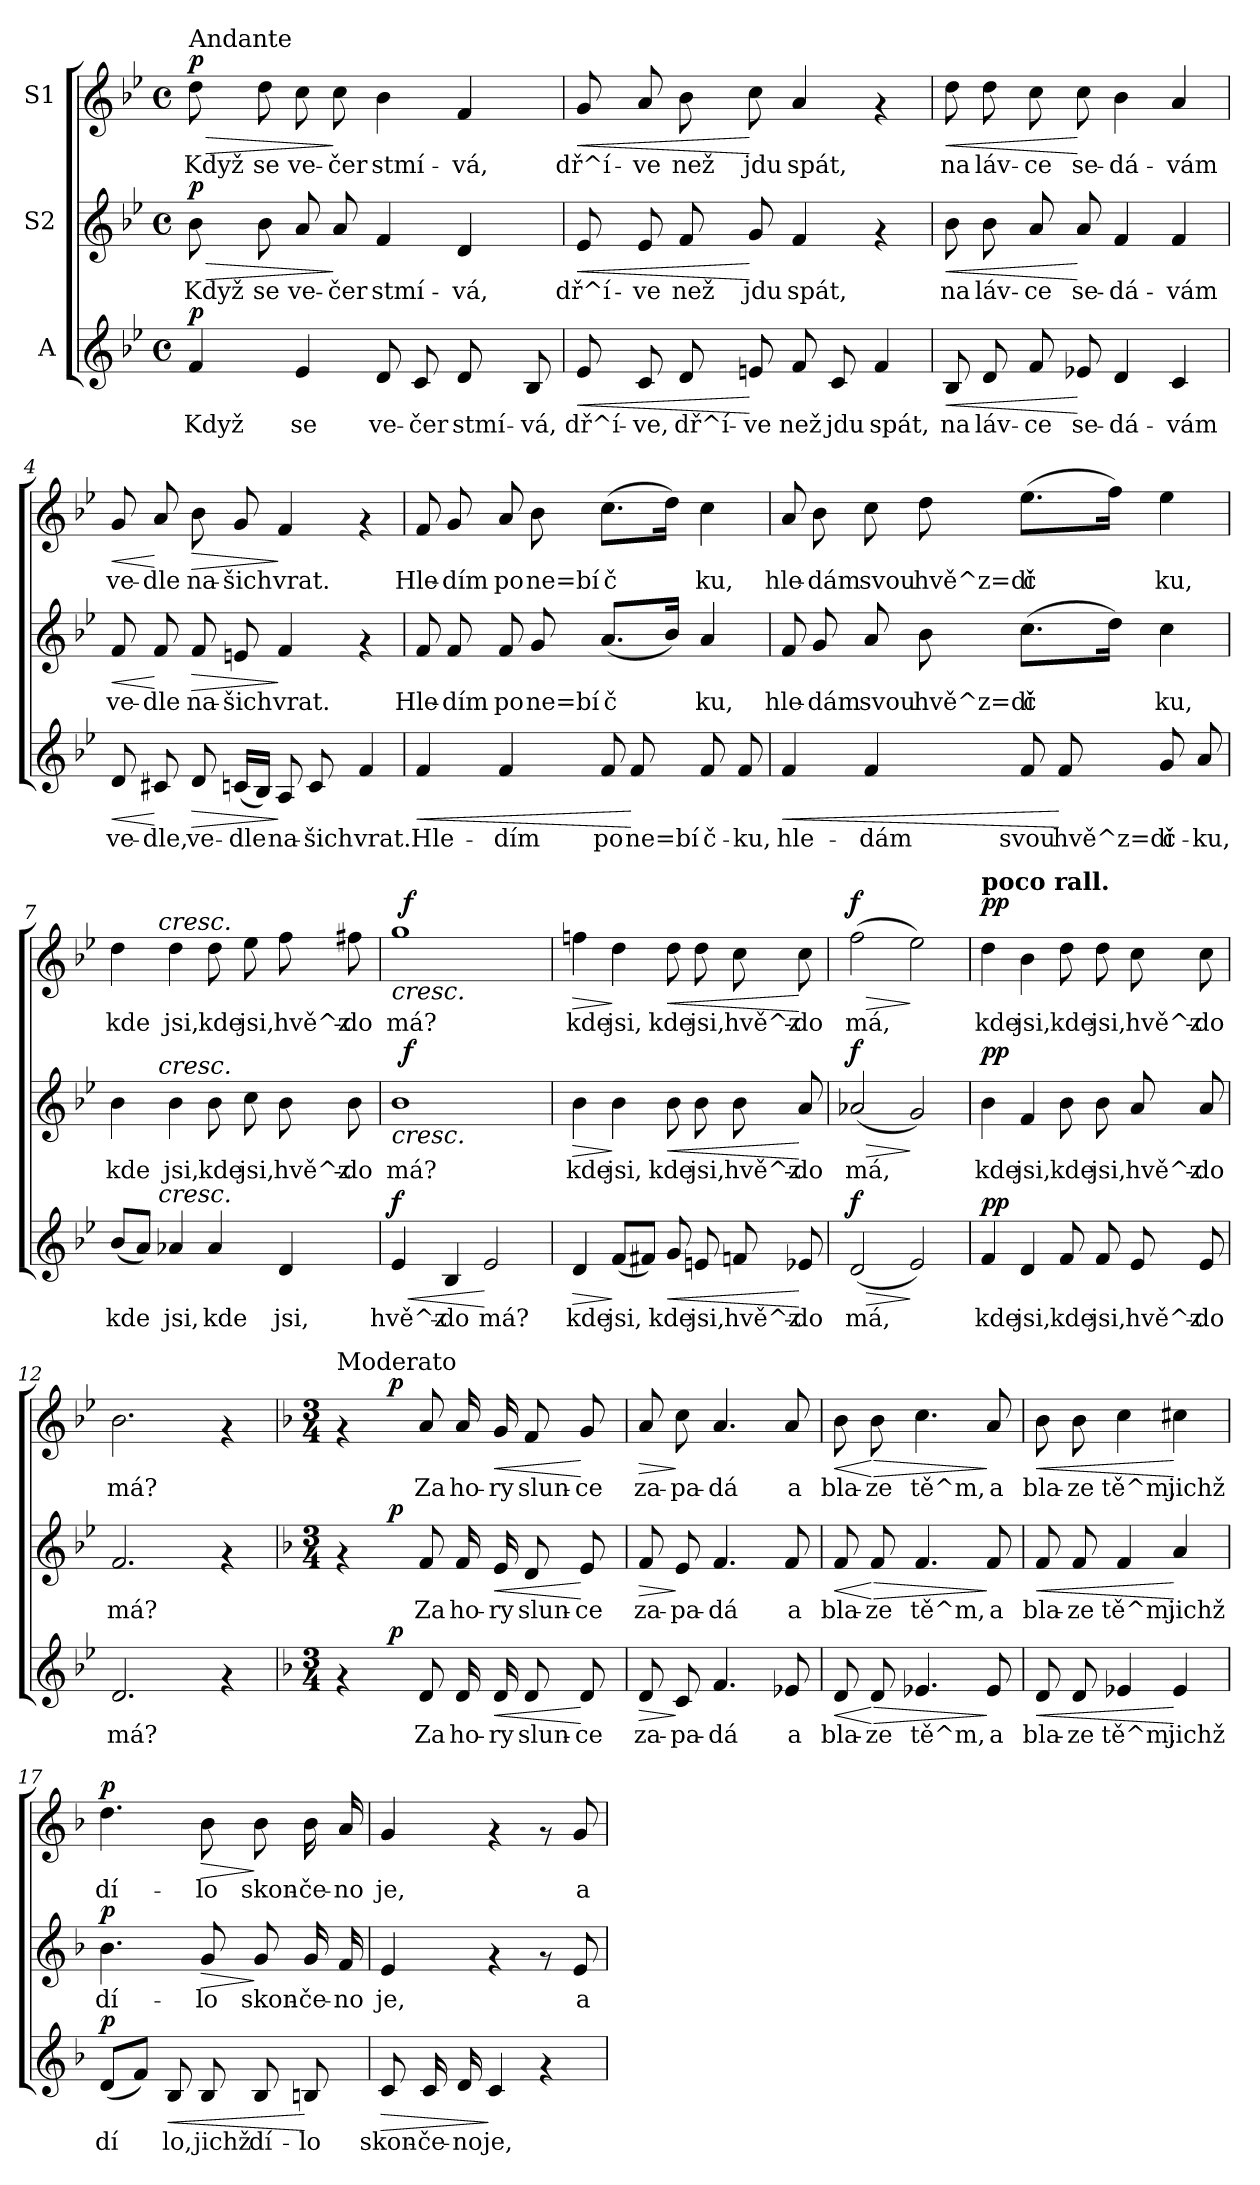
**kern	**text	**dynam	**kern	**text	**dynam	**kern	**text	**dynam
*part3	*part3	*part3	*part2	*part2	*part2	*part1	*part1	*part1
*staff3	*staff3	*staff3	*staff2	*staff2	*staff2	*staff1	*staff1	*staff1
*I"A	*	*	*I"S2	*	*	*I"S1	*	*
!!LO:PB:g=z
*stria5	*	*	*stria5	*	*	*stria5	*	*
*clefG2	*	*	*clefG2	*	*	*clefG2	*	*
*k[b-e-]	*	*	*k[b-e-]	*	*	*k[b-e-]	*	*
*B-:	*	*	*B-:	*	*	*B-:	*	*
*M4/4	*	*	*M4/4	*	*	*M4/4	*	*
*met(c)	*	*	*met(c)	*	*	*met(c)	*	*
=1	=1	=1	=1	=1	=1	=1	=1	=1
!	!	!	!	!	!	!LO:TX:a:t=Andante	!	!
!	!LO:LY:b:cj	!LO:DY:a	!	!LO:LY:b:cj	!LO:HP:b	!	!LO:LY:b:cj	!LO:HP:b
!	!	!	!	!	!LO:DY:n=1:a	!	!	!LO:DY:n=1:a
4f/	Když	p	8b-\	Když	> p	8dd\	Když	> p
!	!	!	!	!LO:LY:b:cj	!	!	!LO:LY:b:cj	!
.	.	.	8b-\	se	.	8dd\	se	.
!	!LO:LY:b:cj	!	!	!LO:LY:b:cj	!	!	!LO:LY:b:cj	!
4e-/	se	.	8a/	ve-	.	8cc\	ve-	.
!	!	!	!	!LO:LY:b:cj	!	!	!LO:LY:b:cj	!
.	.	.	8a/	-čer	]	8cc\	-čer	]
!	!LO:LY:b:cj	!	!	!LO:LY:b:cj	!	!	!LO:LY:b:cj	!
8d/	ve-	.	4f/	stmí-	.	4b-\	stmí-	.
!	!LO:LY:b:cj	!	!	!	!	!	!	!
8c/	-čer	.	.	.	.	.	.	.
!	!LO:LY:b:cj	!	!	!LO:LY:b:cj	!	!	!LO:LY:b:cj	!
8d/	stmí-	.	4d/	-vá,	.	4f/	-vá,	.
!	!LO:LY:b:cj	!	!	!	!	!	!	!
8B-/	-vá,	.	.	.	.	.	.	.
=2	=2	=2	=2	=2	=2	=2	=2	=2
!	!LO:LY:b:cj	!LO:HP:b	!	!LO:LY:b:cj	!LO:HP:b	!	!LO:LY:b:cj	!LO:HP:b
8e-/	dř^í-	<	8e-/	dř^í-	<	8g/	dř^í-	<
!	!LO:LY:b:cj	!	!	!LO:LY:b:cj	!	!	!LO:LY:b:cj	!
8c/	-ve,	.	8e-/	-ve	.	8a/	-ve	.
!	!LO:LY:b:cj	!	!	!LO:LY:b:cj	!	!	!LO:LY:b:cj	!
8d/	dř^í-	.	8f/	než	.	8b-\	než	.
!	!LO:LY:b:cj	!	!	!LO:LY:b:cj	!	!	!LO:LY:b:cj	!
8en/	-ve	[	8g/	jdu	[	8cc\	jdu	[
!	!LO:LY:b:cj	!	!	!LO:LY:b:cj	!	!	!LO:LY:b:cj	!
8f/	než	.	4f/	spát,	.	4a/	spát,	.
!	!LO:LY:b:cj	!	!	!	!	!	!	!
8c/	jdu	.	.	.	.	.	.	.
!	!LO:LY:b:cj	!	!	!	!	!	!	!
4f/	spát,	.	4rf	.	.	4rf	.	.
=3	=3	=3	=3	=3	=3	=3	=3	=3
!	!LO:LY:b:cj	!LO:HP:b	!	!LO:LY:b:cj	!LO:HP:b	!	!LO:LY:b:cj	!LO:HP:b
8B-/	na	<	8b-\	na	<	8dd\	na	<
!	!LO:LY:b:cj	!	!	!LO:LY:b:cj	!	!	!LO:LY:b:cj	!
8d/	láv-	.	8b-\	láv-	.	8dd\	láv-	.
!	!LO:LY:b:cj	!	!	!LO:LY:b:cj	!	!	!LO:LY:b:cj	!
8f/	-ce	.	8a/	-ce	.	8cc\	-ce	.
!	!LO:LY:b:cj	!	!	!LO:LY:b:cj	!	!	!LO:LY:b:cj	!
8e-X/	se-	[	8a/	se-	[	8cc\	se-	[
!	!LO:LY:b:cj	!	!	!LO:LY:b:cj	!	!	!LO:LY:b:cj	!
4d/	-dá-	.	4f/	-dá-	.	4b-\	-dá-	.
!	!LO:LY:b:cj	!	!	!LO:LY:b:cj	!	!	!LO:LY:b:cj	!
4c/	-vám	.	4f/	-vám	.	4a/	-vám	.
!!LO:LB:g=z
=4	=4	=4	=4	=4	=4	=4	=4	=4
!	!LO:LY:b:cj	!LO:HP:b	!	!LO:LY:b:cj	!LO:HP:b	!	!LO:LY:b:cj	!LO:HP:b
8d/	ve-	<	8f/	ve-	<	8g/	ve-	<
!	!LO:LY:b:cj	!	!	!LO:LY:b:cj	!	!	!LO:LY:b:cj	!
8c#X/	-dle,	[	8f/	-dle	[	8a/	-dle	[
!	!LO:LY:b:cj	!LO:HP:b	!	!LO:LY:b:cj	!LO:HP:b	!	!LO:LY:b:cj	!LO:HP:b
8d/	ve-	>	8f/	na-	>	8b-\	na-	>
!	!LO:LY:b:cj	!	!	!LO:LY:b:cj	!	!	!LO:LY:b:cj	!
(<16cn/L	-dle	.	8en/	-šich	.	8g/	-šich	.
!	!LO:LY:b:cj	!	!	!	!	!	!	!
16B-/J)	.	.	.	.	.	.	.	.
!	!LO:LY:b:cj	!	!	!LO:LY:b:cj	!	!	!LO:LY:b:cj	!
8A/	na-	]	4f/	vrat.	]	4f/	vrat.	]
!	!LO:LY:b:cj	!	!	!	!	!	!	!
8c/	-šich	.	.	.	.	.	.	.
!	!LO:LY:b:cj	!	!	!	!	!	!	!
4f/	vrat.	.	4rf	.	.	4rf	.	.
=5	=5	=5	=5	=5	=5	=5	=5	=5
!	!LO:LY:b:cj	!LO:HP:b	!	!LO:LY:b:cj	!	!	!LO:LY:b:cj	!
4f/	Hle-	<	8f/	Hle-	.	8f/	Hle-	.
!	!	!	!	!LO:LY:b:cj	!	!	!LO:LY:b:cj	!
.	.	.	8f/	-dím	.	8g/	-dím	.
!	!LO:LY:b:cj	!	!	!LO:LY:b:cj	!	!	!LO:LY:b:cj	!
4f/	-dím	.	8f/	po	.	8a/	po	.
!	!	!	!	!LO:LY:b:cj	!	!	!LO:LY:b:cj	!
.	.	.	8g/	ne=bí	.	8b-\	ne=bí	.
!	!LO:LY:b:cj	!	!	!LO:LY:b:cj	!	!	!LO:LY:b:cj	!
8f/	po	.	(<8.a/L	č-	.	(>8.cc\L	č-	.
!	!LO:LY:b:cj	!	!	!	!	!	!	!
8f/	ne=bí	[	.	.	.	.	.	.
!	!	!	!	!LO:LY:b:cj	!	!	!LO:LY:b:cj	!
.	.	.	16b-/J)	--	.	16dd\J)	--	.
!	!LO:LY:b:cj	!	!	!LO:LY:b:cj	!	!	!LO:LY:b:cj	!
8f/	č-	.	4a/	-ku,	.	4cc\	-ku,	.
!	!LO:LY:b:cj	!	!	!	!	!	!	!
8f/	-ku,	.	.	.	.	.	.	.
=6	=6	=6	=6	=6	=6	=6	=6	=6
!	!LO:LY:b:cj	!LO:HP:b	!	!LO:LY:b:cj	!	!	!LO:LY:b:cj	!
4f/	hle-	<	8f/	hle-	.	8a/	hle-	.
!	!	!	!	!LO:LY:b:cj	!	!	!LO:LY:b:cj	!
.	.	.	8g/	-dám	.	8b-\	-dám	.
!	!LO:LY:b:cj	!	!	!LO:LY:b:cj	!	!	!LO:LY:b:cj	!
4f/	-dám	.	8a/	svou	.	8cc\	svou	.
!	!	!	!	!LO:LY:b:cj	!	!	!LO:LY:b:cj	!
.	.	.	8b-\	hvě^z=di	.	8dd\	hvě^z=di	.
!	!LO:LY:b:cj	!	!	!LO:LY:b:cj	!	!	!LO:LY:b:cj	!
8f/	svou	.	(>8.cc\L	č-	.	(>8.ee-\L	č-	.
!	!LO:LY:b:cj	!	!	!	!	!	!	!
8f/	hvě^z=di	[	.	.	.	.	.	.
!	!	!	!	!LO:LY:b:cj	!	!	!LO:LY:b:cj	!
.	.	.	16dd\J)	--	.	16ff\J)	--	.
!	!LO:LY:b:cj	!	!	!LO:LY:b:cj	!	!	!LO:LY:b:cj	!
8g/	č-	.	4cc\	-ku,	.	4ee-\	-ku,	.
!	!LO:LY:b:cj	!	!	!	!	!	!	!
8a/	-ku,	.	.	.	.	.	.	.
!!LO:LB:g=z
=7	=7	=7	=7	=7	=7	=7	=7	=7
!	!LO:LY:b:cj	!	!	!LO:LY:b:cj	!	!	!LO:LY:b:cj	!
*^	*	*	*^	*	*	*^	*	*
(<8b-/L	8..ryy	kde	.	4b-\	8..ryy	kde	.	4dd\	8..ryy	kde	.
!	!	!LO:LY:b:cj	!	!	!	!	!	!	!	!	!
8a/J)	.	.	.	.	.	.	.	.	.	.	.
!	!	!	!	!	!	!	!	!	!LO:TX:a:i:t=cresc.	!	!
!	!	!	!	!	!LO:TX:a:i:t=cresc.	!	!	!	!	!	!
!	!LO:TX:a:i:t=cresc.	!	!	!	!	!	!	!	!	!	!
.	2ryy	.	.	.	2ryy	.	.	.	2ryy	.	.
!	!	!LO:LY:b:cj	!	!	!	!LO:LY:b:cj	!	!	!	!LO:LY:b:cj	!
4a-X/	.	jsi,	.	4b-\	.	jsi,	.	4dd\	.	jsi,	.
!	!	!LO:LY:b:cj	!	!	!	!LO:LY:b:cj	!	!	!	!LO:LY:b:cj	!
4a-/	.	kde	.	8b-\	.	kde	.	8dd\	.	kde	.
!	!	!	!	!	!	!LO:LY:b:cj	!	!	!	!LO:LY:b:cj	!
.	.	.	.	8cc\	.	jsi,	.	8ee-\	.	jsi,	.
.	4ryy	.	.	.	4ryy	.	.	.	4ryy	.	.
!	!	!LO:LY:b:cj	!	!	!	!LO:LY:b:cj	!	!	!	!LO:LY:b:cj	!
4d/	.	jsi,	.	8b-\	.	hvě^z-	.	8ff\	.	hvě^z-	.
!	!	!	!	!	!	!LO:LY:b:cj	!	!	!	!LO:LY:b:cj	!
.	.	.	.	8b-\	.	-do	.	8ff#X\	.	-do	.
.	32ryy	.	.	.	32ryy	.	.	.	32ryy	.	.
=8	=8	=8	=8	=8	=8	=8	=8	=8	=8	=8	=8
!	!	!LO:LY:b:cj	!LO:HP:b	!	!	!LO:LY:b:cj	!LO:HP:b	!	!	!LO:LY:b:cj	!LO:HP:b
!	!	!	!LO:DY:n=1:a	!	!	!	!	!	!	!	!
*v	*v	*	*	*	*	*	*	*	*	*	*
4e-/	hvě^z-	< f	1b-	32ryy	má?	<	1gg	32ryy	má?	<
!	!	!	!	!	!	!LO:DY:a	!	!	!	!LO:DY:a
.	.	.	.	2ryy	.	f	.	2ryy	.	f
!	!LO:LY:b:cj	!	!	!	!	!	!	!	!	!
4B-/	-do	.	.	.	.	.	.	.	.	.
!	!LO:LY:b:cj	!	!	!	!	!	!	!	!	!
2e-/	má?	[	.	.	.	.	.	.	.	.
.	.	.	.	4...ryy	.	.	.	4...ryy	.	.
.	.	.	.	.	.	[	.	.	.	[
=9	=9	=9	=9	=9	=9	=9	=9	=9	=9	=9
!	!LO:LY:b:cj	!LO:HP:b	!	!	!LO:LY:b:cj	!LO:HP:b	!	!	!LO:LY:b:cj	!LO:HP:b
*	*	*	*v	*v	*	*	*	*	*	*
*	*	*	*	*	*	*v	*v	*	*
4d/	kde	>	4b-\	kde	>	4ffn\	kde	>
!	!LO:LY:b:cj	!	!	!LO:LY:b:cj	!	!	!LO:LY:b:cj	!
(<8f/L	jsi,	]	4b-\	jsi,	]	4dd\	jsi,	]
!	!LO:LY:b:cj	!	!	!	!	!	!	!
8f#X/J)	.	.	.	.	.	.	.	.
!	!LO:LY:b:cj	!LO:HP:b	!	!LO:LY:b:cj	!LO:HP:b	!	!LO:LY:b:cj	!LO:HP:b
8g/	kde	<	8b-\	kde	<	8dd\	kde	<
!	!LO:LY:b:cj	!	!	!LO:LY:b:cj	!	!	!LO:LY:b:cj	!
8en/	jsi,	.	8b-\	jsi,	.	8dd\	jsi,	.
!	!LO:LY:b:cj	!	!	!LO:LY:b:cj	!	!	!LO:LY:b:cj	!
8fn/	hvě^z-	.	8b-\	hvě^z-	.	8cc\	hvě^z-	.
!	!LO:LY:b:cj	!	!	!LO:LY:b:cj	!	!	!LO:LY:b:cj	!
8e-X/	-do	[	8a/	-do	[	8cc\	-do	[
=10	=10	=10	=10	=10	=10	=10	=10	=10
!	!LO:LY:b:cj	!LO:HP:b	!	!LO:LY:b:cj	!LO:HP:b	!	!LO:LY:b:cj	!LO:HP:b
!	!	!LO:DY:n=1:a	!	!	!LO:DY:n=1:a	!	!	!LO:DY:n=1:a
(<2d/	má,	> f	(<2a-X/	má,	> f	(>2ff\	má,	> f
!	!LO:LY:b:cj	!	!	!LO:LY:b:cj	!	!	!LO:LY:b:cj	!
2e-/)	.	]	2g/)	.	]	2ee-\)	.	]
!!LO:PB:g=z
=11	=11	=11	=11	=11	=11	=11	=11	=11
!	!	!	!	!	!	!LO:TX:a:B:t=poco rall.	!	!
!	!LO:LY:b:cj	!LO:DY:a	!	!LO:LY:b:cj	!LO:DY:a	!	!LO:LY:b:cj	!LO:DY:a
4f/	kde	pp	4b-\	kde	pp	4dd\	kde	pp
!	!LO:LY:b:cj	!	!	!LO:LY:b:cj	!	!	!LO:LY:b:cj	!
4d/	jsi,	.	4f/	jsi,	.	4b-\	jsi,	.
!	!LO:LY:b:cj	!	!	!LO:LY:b:cj	!	!	!LO:LY:b:cj	!
8f/	kde	.	8b-\	kde	.	8dd\	kde	.
!	!LO:LY:b:cj	!	!	!LO:LY:b:cj	!	!	!LO:LY:b:cj	!
8f/	jsi,	.	8b-\	jsi,	.	8dd\	jsi,	.
!	!LO:LY:b:cj	!	!	!LO:LY:b:cj	!	!	!LO:LY:b:cj	!
8e-/	hvě^z-	.	8a/	hvě^z-	.	8cc\	hvě^z-	.
!	!LO:LY:b:cj	!	!	!LO:LY:b:cj	!	!	!LO:LY:b:cj	!
8e-/	-do	.	8a/	-do	.	8cc\	-do	.
=12	=12	=12	=12	=12	=12	=12	=12	=12
!	!LO:LY:b:cj	!	!	!LO:LY:b:cj	!	!	!LO:LY:b:cj	!
2.d/	má?	.	2.f/	má?	.	2.b-\	má?	.
4rf	.	.	4rf	.	.	4rf	.	.
!!LO:PB:g=z
=13!	=13!	=13!	=13!	=13!	=13!	=13!	=13!	=13!
*k[b-]	*	*	*k[b-]	*	*	*k[b-]	*	*
*F:	*	*	*F:	*	*	*F:	*	*
*M3/4	*	*	*M3/4	*	*	*M3/4	*	*
*^	*	*	*^	*	*	*^	*	*
!	!	!	!	!	!	!	!	!LO:TX:a:t=Moderato	!	!	!
4rf	8ryy	.	.	4rf	8ryy	.	.	4rf	8ryy	.	.
.	32ryy	.	.	.	32ryy	.	.	.	32ryy	.	.
!	!	!	!LO:DY:a	!	!	!	!LO:DY:a	!	!	!	!LO:DY:a
.	2ryy	.	p	.	2ryy	.	p	.	2ryy	.	p
!	!	!LO:LY:b:cj	!	!	!	!LO:LY:b:cj	!	!	!	!LO:LY:b:cj	!
8d/	.	Za	.	8f/	.	Za	.	8a/	.	Za	.
!	!	!LO:LY:b:cj	!	!	!	!LO:LY:b:cj	!	!	!	!LO:LY:b:cj	!
16d/	.	ho-	.	16f/	.	ho-	.	16a/	.	ho-	.
!	!	!LO:LY:b:cj	!LO:HP:b	!	!	!LO:LY:b:cj	!LO:HP:b	!	!	!LO:LY:b:cj	!LO:HP:b
16d/	.	-ry	<	16e/	.	-ry	<	16g/	.	-ry	<
!	!	!LO:LY:b:cj	!	!	!	!LO:LY:b:cj	!	!	!	!LO:LY:b:cj	!
8d/	.	slun-	.	8d/	.	slun-	.	8f/	.	slun-	.
!	!	!LO:LY:b:cj	!	!	!	!LO:LY:b:cj	!	!	!	!LO:LY:b:cj	!
8d/	.	-ce	[	8e/	.	-ce	[	8g/	.	-ce	[
.	16.ryy	.	.	.	16.ryy	.	.	.	16.ryy	.	.
=14	=14	=14	=14	=14	=14	=14	=14	=14	=14	=14	=14
!	!	!LO:LY:b:cj	!LO:HP:b	!	!	!LO:LY:b:cj	!LO:HP:b	!	!	!LO:LY:b:cj	!LO:HP:b
*v	*v	*	*	*	*	*	*	*v	*v	*	*
*	*	*	*v	*v	*	*	*	*	*
8d/	za-	>	8f/	za-	>	8a/	za-	>
!	!LO:LY:b:cj	!	!	!LO:LY:b:cj	!	!	!LO:LY:b:cj	!
8c/	-pa-	]	8e/	-pa-	]	8cc\	-pa-	]
!	!LO:LY:b:cj	!	!	!LO:LY:b:cj	!	!	!LO:LY:b:cj	!
4.f/	-dá	.	4.f/	-dá	.	4.a/	-dá	.
!	!LO:LY:b:cj	!	!	!LO:LY:b:cj	!	!	!LO:LY:b:cj	!
8e-X/	a	.	8f/	a	.	8a/	a	.
=15	=15	=15	=15	=15	=15	=15	=15	=15
!	!LO:LY:b:cj	!LO:HP:b	!	!LO:LY:b:cj	!LO:HP:b	!	!LO:LY:b:cj	!LO:HP:b
8d/	bla-	<	8f/	bla-	<	8b-\	bla-	<
!	!LO:LY:b:cj	!LO:HP:n=1:b	!	!LO:LY:b:cj	!LO:HP:n=1:b	!	!LO:LY:b:cj	!LO:HP:n=1:b
8d/	-ze	[ >	8f/	-ze	[ >	8b-\	-ze	[ >
!	!LO:LY:b:cj	!	!	!LO:LY:b:cj	!	!	!LO:LY:b:cj	!
4.e-X/	tě^m,	.	4.f/	tě^m,	.	4.cc\	tě^m,	.
!	!LO:LY:b:cj	!	!	!LO:LY:b:cj	!	!	!LO:LY:b:cj	!
8e-/	a	]	8f/	a	]	8a/	a	]
=16	=16	=16	=16	=16	=16	=16	=16	=16
!	!LO:LY:b:cj	!LO:HP:b	!	!LO:LY:b:cj	!LO:HP:b	!	!LO:LY:b:cj	!LO:HP:b
8d/	bla-	<	8f/	bla-	<	8b-\	bla-	<
!	!LO:LY:b:cj	!	!	!LO:LY:b:cj	!	!	!LO:LY:b:cj	!
8d/	-ze	.	8f/	-ze	.	8b-\	-ze	.
!	!LO:LY:b:cj	!	!	!LO:LY:b:cj	!	!	!LO:LY:b:cj	!
4e-X/	tě^m,	.	4f/	tě^m,	.	4cc\	tě^m,	.
!	!LO:LY:b:cj	!	!	!LO:LY:b:cj	!	!	!LO:LY:b:cj	!
4e-/	jichž	[	4a/	jichž	[	4cc#X\	jichž	[
!!LO:LB:g=z
=17	=17	=17	=17	=17	=17	=17	=17	=17
!	!LO:LY:b:cj	!LO:DY:a	!	!LO:LY:b:cj	!LO:DY:a	!	!LO:LY:b:cj	!LO:DY:a
(<8d/L	dí-	p	4.b-\	dí-	p	4.dd\	dí-	p
!	!LO:LY:b:cj	!	!	!	!	!	!	!
8f/J)	--	.	.	.	.	.	.	.
!	!LO:LY:b:cj	!LO:HP:b	!	!	!	!	!	!
8B-/	-lo,	<	.	.	.	.	.	.
!	!LO:LY:b:cj	!	!	!LO:LY:b:cj	!LO:HP:b	!	!LO:LY:b:cj	!LO:HP:b
8B-/	jichž	.	8g/	-lo	>	8b-\	-lo	>
!	!LO:LY:b:cj	!	!	!LO:LY:b:cj	!	!	!LO:LY:b:cj	!
8B-/	dí-	.	8g/	skon-	]	8b-\	skon-	]
!	!LO:LY:b:cj	!	!	!LO:LY:b:cj	!	!	!LO:LY:b:cj	!
8Bn/	-lo	[	16g/	-če-	.	16b-\	-če-	.
!	!	!	!	!LO:LY:b:cj	!	!	!LO:LY:b:cj	!
.	.	.	16f/	-no	.	16a/	-no	.
=18	=18	=18	=18	=18	=18	=18	=18	=18
!	!LO:LY:b:cj	!LO:HP:b	!	!LO:LY:b:cj	!	!	!LO:LY:b:cj	!
8c/	skon-	>	4e/	je,	.	4g/	je,	.
!	!LO:LY:b:cj	!	!	!	!	!	!	!
16c/	-če-	.	.	.	.	.	.	.
!	!LO:LY:b:cj	!	!	!	!	!	!	!
16d/	-no	.	.	.	.	.	.	.
!	!LO:LY:b:cj	!	!	!	!	!	!	!
4c/	je,	]	4rf	.	.	4rf	.	.
4rf	.	.	8rf	.	.	8rf	.	.
!	!	!	!	!LO:LY:b:cj	!	!	!LO:LY:b:cj	!
.	.	.	8e/	a	.	8g/	a	.
=	=	=	=	=	=	=	=	=
*-	*-	*-	*-	*-	*-	*-	*-	*-
